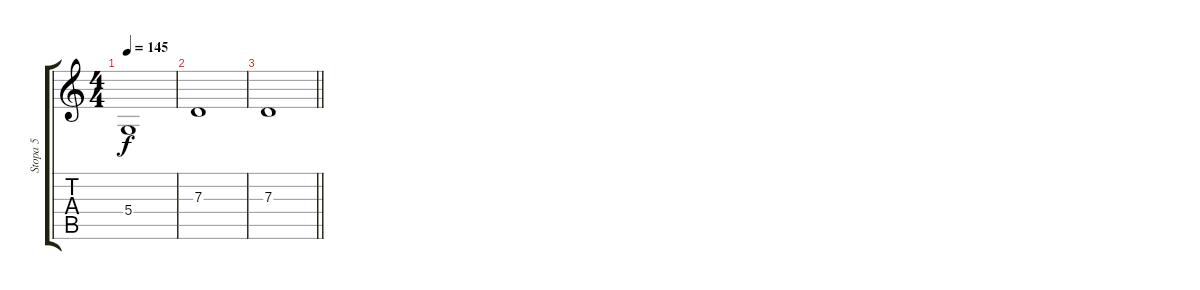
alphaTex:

\track ("Stopa 5" "Stopa 5") {instrument choiraahs}
\staff {score tabs}
\tuning (E4 B3 G3 D3 A2 E2) {hide}
\ts (4 4)
\tempo 145
\clef g2
\ks c
5.4.1{dy f} |
7.3.1 |
\barLineRight lightlight
7.3.1
